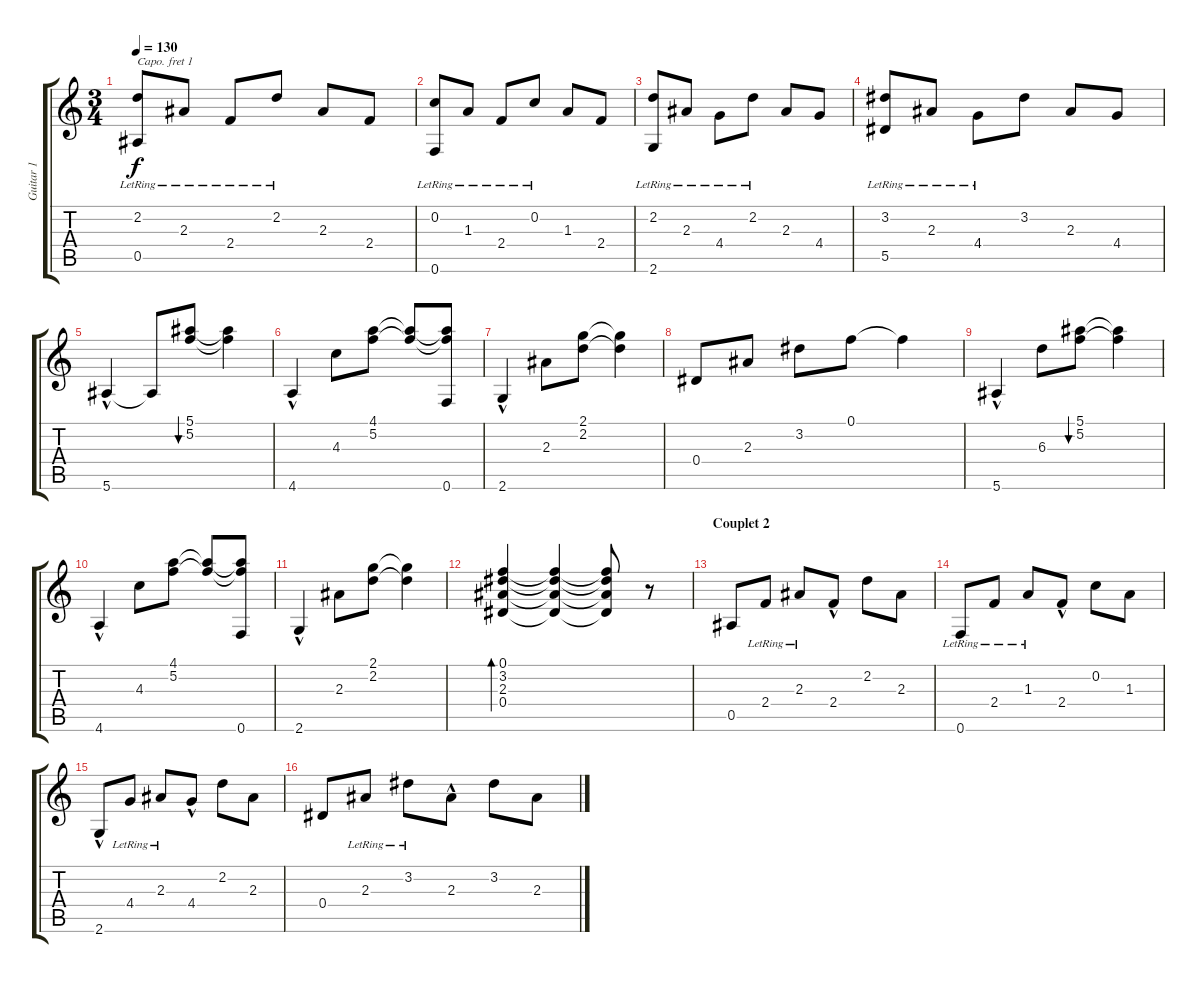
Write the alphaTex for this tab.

\track ("Guitar 1" "Guitar 1") {instrument acousticguitarnylon}
\staff {score tabs}
\capo 1
\tuning (E4 B3 G3 D3 A2 E2) {hide}
\ts (3 4)
\tempo 130
\clef g2
\ks c
(2.2{lr} 0.5).8{dy f} 2.3{lr}.8 2.4{lr}.8 2.2{lr}.8 2.3.8 2.4.8 |
(0.2{lr} 0.6).8 1.3{lr}.8 2.4{lr}.8 0.2{lr}.8 1.3.8 2.4.8 |
(2.2{lr} 2.6).8 2.3{lr}.8 4.4{lr}.8 2.2{lr}.8 2.3.8 4.4.8 |
(3.2{lr} 5.5).8 2.3{lr}.8 4.4{lr}.8 3.2.8 2.3.8 4.4.8 |
5.6{hac}.4 5.6{t}.8 (5.1 5.2).8{bu 120} (5.1{t} 5.2{t}).4 |
4.6{hac}.4 4.3.8 (4.1 5.2).8 (4.1{t} 5.2{t}).8 (4.1{t} 5.2{t} 0.6).8 |
2.6{hac}.4 2.3.8 (2.1 2.2).8 (2.1{t} 2.2{t}).4 |
0.4.8 2.3.8 3.2.8 0.1.8 0.1{t}.4 |
5.6{hac}.4 6.3.8 (5.1 5.2).8{bu 120} (5.1{t} 5.2{t}).4 |
4.6{hac}.4 4.3.8 (4.1 5.2).8 (4.1{t} 5.2{t}).8 (4.1{t} 5.2{t} 0.6).8 |
2.6{hac}.4 2.3.8 (2.1 2.2).8 (2.1{t} 2.2{t}).4 |
(0.1 3.2 2.3 0.4).4{bd 240} (0.1{t} 3.2{t} 2.3{t} 0.4{t}).4 (0.1{t} 3.2{t} 2.3{t} 0.4{t}).8 r.8 |
\section ("" "Couplet 2")
0.5.8 2.4{lr}.8 2.3{lr}.8 2.4{hac}.8 2.2.8 2.3.8 |
0.6{lr}.8 2.4{lr}.8 1.3{lr}.8 2.4{hac}.8 0.2.8 1.3.8 |
2.6{hac}.8 4.4{lr}.8 2.3{lr}.8 4.4{hac}.8 2.2.8 2.3.8 |
0.4.8 2.3{lr}.8 3.2{lr}.8 2.3{hac}.8 3.2.8 2.3.8
